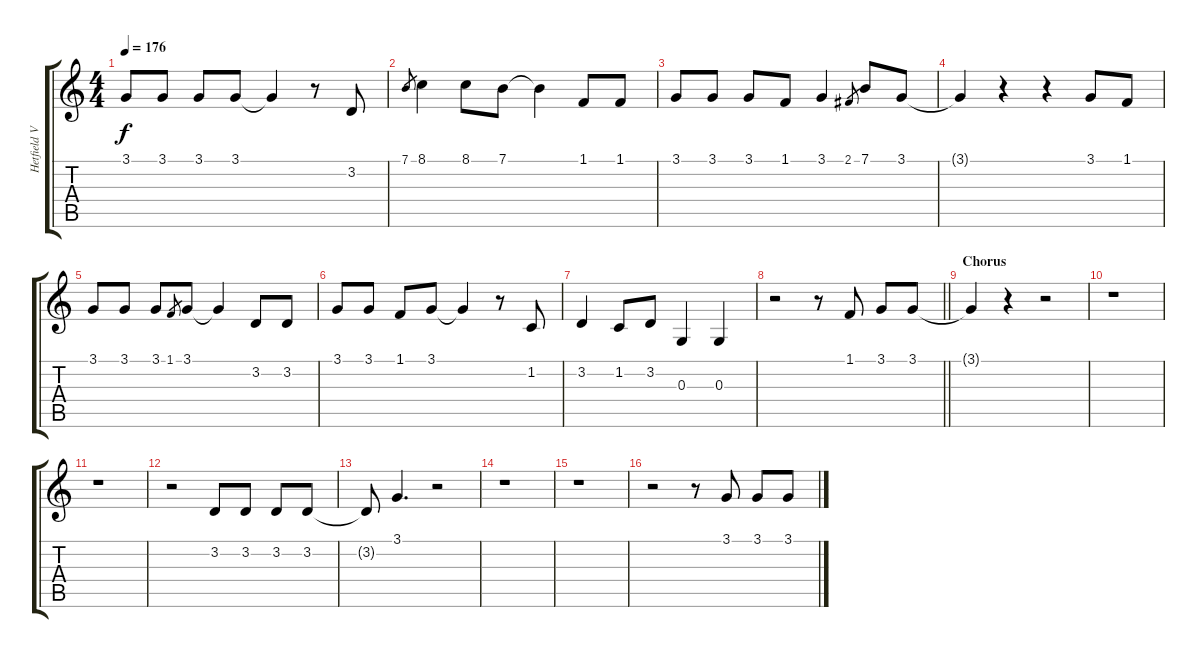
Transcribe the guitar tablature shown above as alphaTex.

\track ("Hetfield Vocals" "Hetfield V") {instrument lead6voice}
\staff {score tabs}
\tuning (E4 B3 G3 D3 A2 E2) {hide}
\ts (4 4)
\tempo 176
\clef g2
\ks c
3.1.8{dy f} 3.1.8 3.1.8 3.1.8 3.1{t}.4 r.8 3.2.8 |
7.1.8{gr} 8.1.4 8.1.8 7.1.8 7.1{t}.4 1.1.8 1.1.8 |
3.1.8 3.1.8 3.1.8 1.1.8 3.1.4 2.1.8{gr} 7.1.8 3.1.8 |
3.1{t}.4 r.4 r.4 3.1.8 1.1.8 |
3.1.8 3.1.8 3.1.8 1.1.8{gr} 3.1.8 3.1{t}.4 3.2.8 3.2.8 |
3.1.8 3.1.8 1.1.8 3.1.8 3.1{t}.4 r.8 1.2.8 |
3.2.4 1.2.8 3.2.8 0.3.4 0.3.4 |
\barLineRight lightlight
r.2 r.8 1.1.8 3.1.8 3.1.8 |
\section ("" "Chorus")
3.1{t}.4 r.4 r.2 |
r.1 |
r.1 |
r.2 3.2.8 3.2.8 3.2.8 3.2.8 |
3.2{t}.8 3.1.4{d} r.2 |
r.1 |
r.1 |
r.2 r.8 3.1.8 3.1.8 3.1.8
